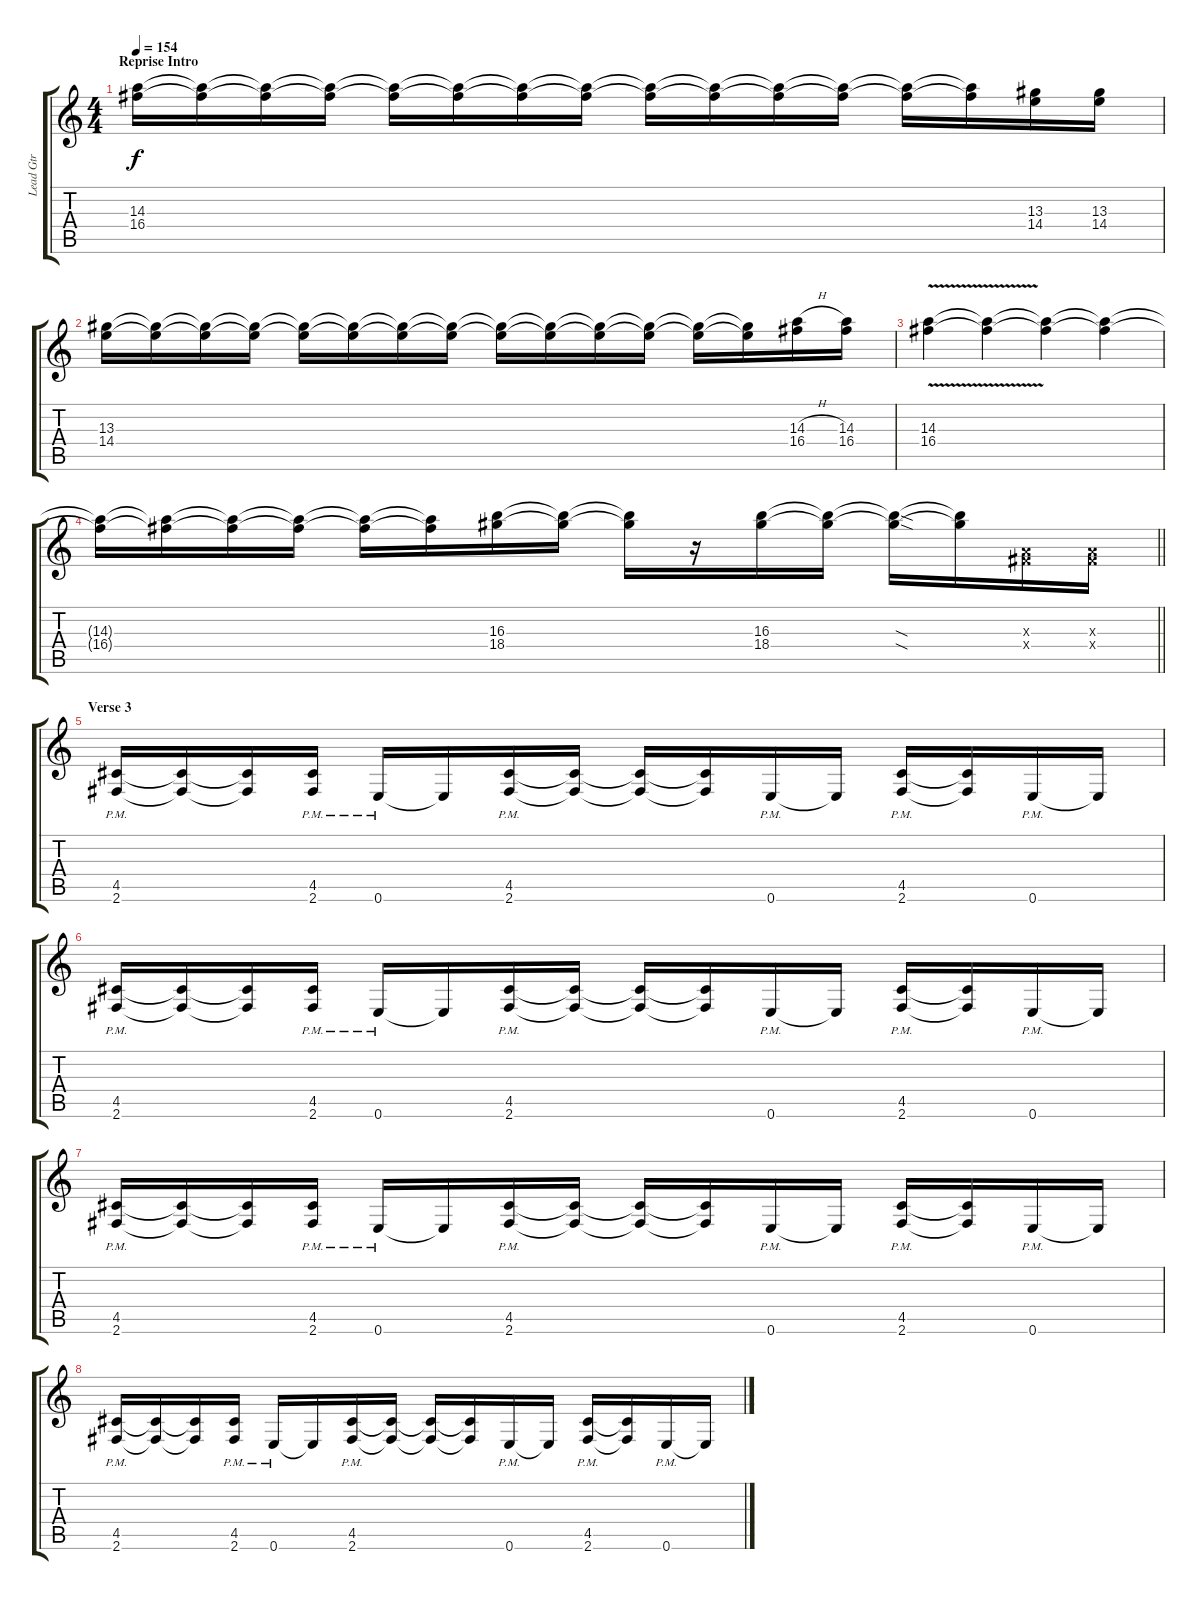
\track ("Lead Gtr" "Lead Gtr") {instrument overdrivenguitar}
\staff {score tabs}
\tuning (E4 B3 G3 D3 A2 E2) {hide}
\ts (4 4)
\section ("" "Reprise Intro")
\tempo 154
\clef g2
\ks c
(14.3 16.4).16{dy f} (14.3{t} 16.4{t}).16 (14.3{t} 16.4{t}).16 (14.3{t} 16.4{t}).16 (14.3{t} 16.4{t}).16 (14.3{t} 16.4{t}).16 (14.3{t} 16.4{t}).16 (14.3{t} 16.4{t}).16 (14.3{t} 16.4{t}).16 (14.3{t} 16.4{t}).16 (14.3{t} 16.4{t}).16 (14.3{t} 16.4{t}).16 (14.3{t} 16.4{t}).16 (14.3{t} 16.4{t}).16 (13.3 14.4).16 (13.3 14.4).16 |
(13.3 14.4).16 (13.3{t} 14.4{t}).16 (13.3{t} 14.4{t}).16 (13.3{t} 14.4{t}).16 (13.3{t} 14.4{t}).16 (13.3{t} 14.4{t}).16 (13.3{t} 14.4{t}).16 (13.3{t} 14.4{t}).16 (13.3{t} 14.4{t}).16 (13.3{t} 14.4{t}).16 (13.3{t} 14.4{t}).16 (13.3{t} 14.4{t}).16 (13.3{t} 14.4{t}).16 (13.3{t} 14.4{t}).16 (14.3{h} 16.4).16 (14.3 16.4).16 |
(14.3 16.4{v}).4 (14.3{t} 16.4{t}).4 (14.3{t} 16.4{t}).4 (14.3{t} 16.4{t}).4 |
\barLineRight lightlight
(14.3{t} 16.4{t}).16 (14.3{t} 16.4{t}).16 (14.3{t} 16.4{t}).16 (14.3{t} 16.4{t}).16 (14.3{t} 16.4{t}).16 (14.3{t} 16.4{t}).16 (16.3 18.4).16 (16.3{t} 18.4{t}).16 (16.3{t} 18.4{t}).16 r.16 (16.3 18.4).16 (16.3{t} 18.4{t}).16 (16.3{sod t} 18.4{sod t}).16 (16.3{t} 18.4{t}).16 (2.3{x} 4.4{x}).16 (2.3{x} 4.4{x}).16 |
\section ("" "Verse 3")
(4.5{pm} 2.6{pm}).16 (4.5{t} 2.6{t}).16 (4.5{t} 2.6{t}).16 (4.5{pm} 2.6{pm}).16 0.6{pm}.16 0.6{t}.16 (4.5{pm} 2.6{pm}).16 (4.5{t} 2.6{t}).16 (4.5{t} 2.6{t}).16 (4.5{t} 2.6{t}).16 0.6{pm}.16 0.6{t}.16 (4.5{pm} 2.6{pm}).16 (4.5{t} 2.6{t}).16 0.6{pm}.16 0.6{t}.16 |
(4.5{pm} 2.6{pm}).16 (4.5{t} 2.6{t}).16 (4.5{t} 2.6{t}).16 (4.5{pm} 2.6{pm}).16 0.6{pm}.16 0.6{t}.16 (4.5{pm} 2.6{pm}).16 (4.5{t} 2.6{t}).16 (4.5{t} 2.6{t}).16 (4.5{t} 2.6{t}).16 0.6{pm}.16 0.6{t}.16 (4.5{pm} 2.6{pm}).16 (4.5{t} 2.6{t}).16 0.6{pm}.16 0.6{t}.16 |
(4.5{pm} 2.6{pm}).16 (4.5{t} 2.6{t}).16 (4.5{t} 2.6{t}).16 (4.5{pm} 2.6{pm}).16 0.6{pm}.16 0.6{t}.16 (4.5{pm} 2.6{pm}).16 (4.5{t} 2.6{t}).16 (4.5{t} 2.6{t}).16 (4.5{t} 2.6{t}).16 0.6{pm}.16 0.6{t}.16 (4.5{pm} 2.6{pm}).16 (4.5{t} 2.6{t}).16 0.6{pm}.16 0.6{t}.16 |
(4.5{pm} 2.6{pm}).16 (4.5{t} 2.6{t}).16 (4.5{t} 2.6{t}).16 (4.5{pm} 2.6{pm}).16 0.6{pm}.16 0.6{t}.16 (4.5{pm} 2.6{pm}).16 (4.5{t} 2.6{t}).16 (4.5{t} 2.6{t}).16 (4.5{t} 2.6{t}).16 0.6{pm}.16 0.6{t}.16 (4.5{pm} 2.6{pm}).16 (4.5{t} 2.6{t}).16 0.6{pm}.16 0.6{t}.16
